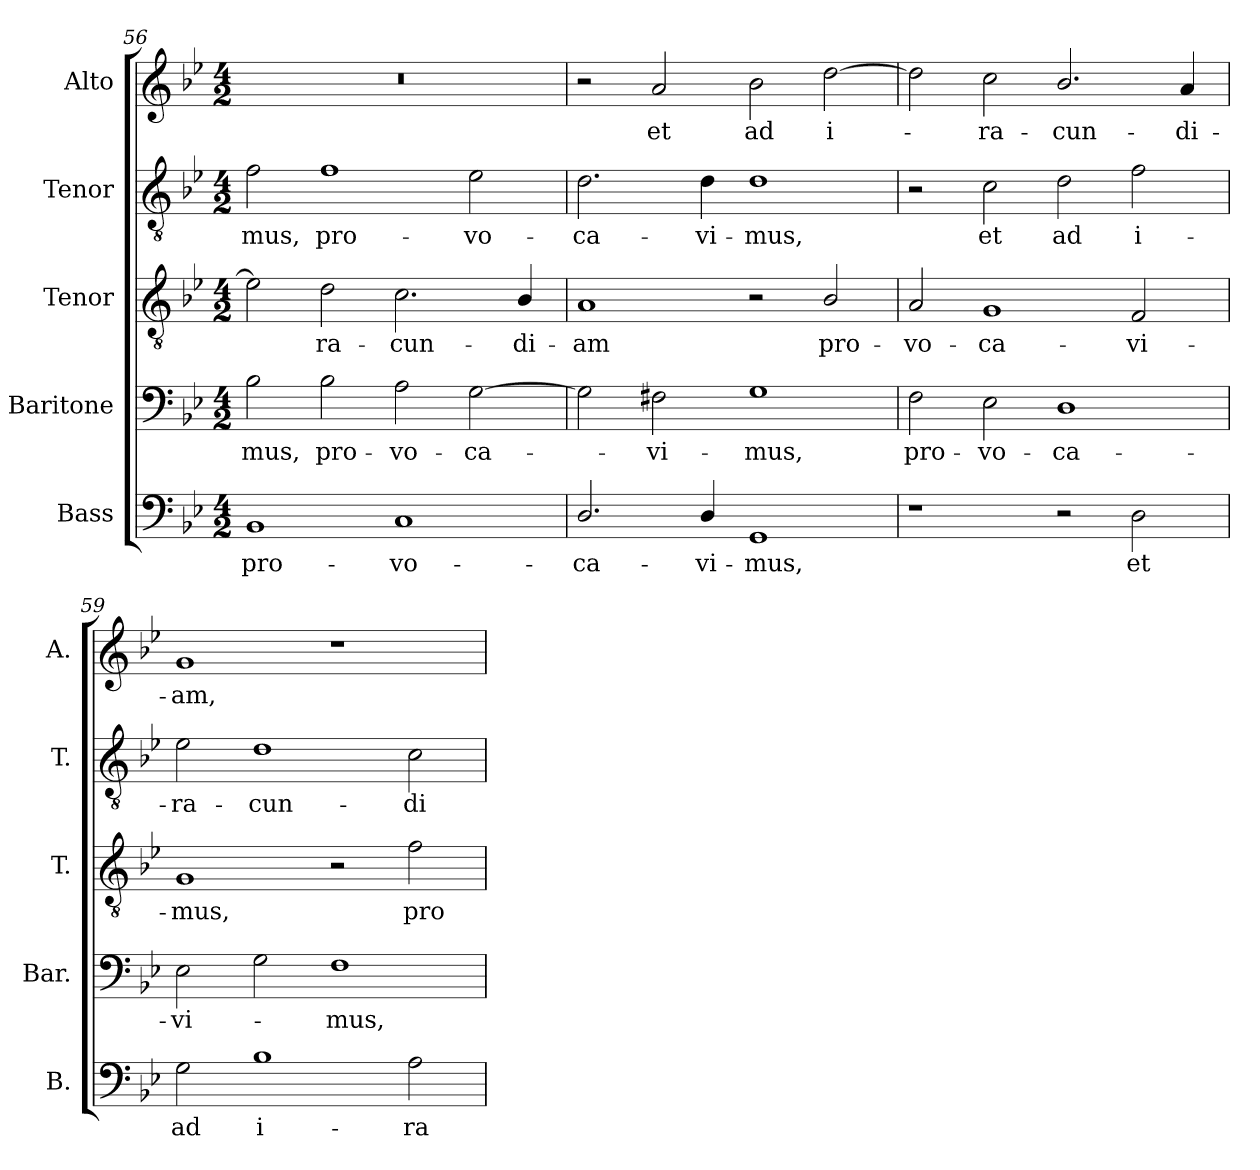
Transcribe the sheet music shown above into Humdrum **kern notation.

**kern	**text	**kern	**text	**kern	**text	**kern	**text	**kern	**text
*part5	*part5	*part4	*part4	*part3	*part3	*part2	*part2	*part1	*part1
*staff5	*staff5	*staff4	*staff4	*staff3	*staff3	*staff2	*staff2	*staff1	*staff1
*I"Bass	*	*I"Baritone	*	*I"Tenor	*	*I"Tenor	*	*I"Alto	*
*I'B.	*	*I'Bar.	*	*I'T.	*	*I'T.	*	*I'A.	*
!!LO:LB:g=z
*clefF4	*	*clefF4	*	*clefGv2	*	*clefGv2	*	*clefG2	*
*	*	*	*	*ITrd7c12	*	*ITrd7c12	*	*	*
*k[b-e-]	*	*k[b-e-]	*	*k[b-e-]	*	*k[b-e-]	*	*k[b-e-]	*
*B-:	*	*B-:	*	*B-:	*	*B-:	*	*B-:	*
*M4/2	*	*M4/2	*	*M4/2	*	*M4/2	*	*M4/2	*
=56	=56	=56	=56	=56	=56	=56	=56	=56	=56
!	!LO:LY:b:color=#000000	!	!	!	!	!	!	!	!
!	!	!	!LO:LY:b:color=#000000	!	!	!	!	!	!
!	!	!	!	!	!	!	!LO:LY:b:color=#000000	!LO:N:vis=1	!
1BB-i	pro-	2B-i\	-mus,	2E-i\]	.	2Fi\	-mus,	0r	.
!	!	!	!LO:LY:b:color=#000000	!	!	!	!	!	!
!	!	!	!	!	!LO:LY:b:color=#000000	!	!	!	!
!	!	!	!	!	!	!	!LO:LY:b:color=#000000	!	!
.	.	2B-i\	pro-	2Di\	-ra-	1Fi	pro-	.	.
!	!LO:LY:b:color=#000000	!	!	!	!	!	!	!	!
!	!	!	!LO:LY:b:color=#000000	!	!	!	!	!	!
!	!	!	!	!	!LO:LY:b:color=#000000	!	!	!	!
1Ci	-vo-	2Ai\	-vo-	2.Ci\	-cun-	.	.	.	.
!	!	!	!LO:LY:b:color=#000000	!	!	!	!	!	!
!	!	!	!	!	!	!	!LO:LY:b:color=#000000	!	!
.	.	[2Gi\	-ca-	.	.	2E-i\	-vo-	.	.
!	!	!	!	!	!LO:LY:b:color=#000000	!	!	!	!
.	.	.	.	4BB-i/	-di-	.	.	.	.
=57	=57	=57	=57	=57	=57	=57	=57	=57	=57
!	!LO:LY:b:color=#000000	!	!	!	!	!	!	!	!
!	!	!	!	!	!LO:LY:b:color=#000000	!	!	!	!
!	!	!	!	!	!	!	!LO:LY:b:color=#000000	!	!
2.Di/	-ca-	2Gi\]	.	1AAi	-am	2.Di\	-ca-	2r	.
!	!	!	!LO:LY:b:color=#000000	!	!	!	!	!	!
!	!	!	!	!	!	!	!	!	!LO:LY:b:color=#000000
.	.	2F#Xi\	-vi-	.	.	.	.	2ai/	et
!	!LO:LY:b:color=#000000	!	!	!	!	!	!	!	!
!	!	!	!	!	!	!	!LO:LY:b:color=#000000	!	!
4Di/	-vi-	.	.	.	.	4Di\	-vi-	.	.
!	!LO:LY:b:color=#000000	!	!	!	!	!	!	!	!
!	!	!	!LO:LY:b:color=#000000	!	!	!	!	!	!
!	!	!	!	!	!	!	!LO:LY:b:color=#000000	!	!
!	!	!	!	!	!	!	!	!	!LO:LY:b:color=#000000
1GGi	-mus,	1Gi	-mus,	2r	.	1Di	-mus,	2b-i\	ad
!	!	!	!	!	!LO:LY:b:color=#000000	!	!	!	!
!	!	!	!	!	!	!	!	!	!LO:LY:b:color=#000000
.	.	.	.	2BB-i/	pro-	.	.	[2ddi\	i-
=58	=58	=58	=58	=58	=58	=58	=58	=58	=58
!	!	!	!LO:LY:b:color=#000000	!	!	!	!	!	!
!	!	!	!	!	!LO:LY:b:color=#000000	!	!	!	!
1r	.	2Fi\	pro-	2AAi/	-vo-	2r	.	2ddi\]	.
!	!	!	!LO:LY:b:color=#000000	!	!	!	!	!	!
!	!	!	!	!	!LO:LY:b:color=#000000	!	!	!	!
!	!	!	!	!	!	!	!LO:LY:b:color=#000000	!	!
!	!	!	!	!	!	!	!	!	!LO:LY:b:color=#000000
.	.	2E-i\	-vo-	1GGi	-ca-	2Ci\	et	2cci\	-ra-
!	!	!	!LO:LY:b:color=#000000	!	!	!	!	!	!
!	!	!	!	!	!	!	!LO:LY:b:color=#000000	!	!
!	!	!	!	!	!	!	!	!	!LO:LY:b:color=#000000
2r	.	1Di	-ca-	.	.	2Di\	ad	2.b-i/	-cun-
!	!LO:LY:b:color=#000000	!	!	!	!	!	!	!	!
!	!	!	!	!	!LO:LY:b:color=#000000	!	!	!	!
!	!	!	!	!	!	!	!LO:LY:b:color=#000000	!	!
2Di\	et	.	.	2FFi/	-vi-	2Fi\	i-	.	.
!	!	!	!	!	!	!	!	!	!LO:LY:b:color=#000000
.	.	.	.	.	.	.	.	4ai/	-di-
=59	=59	=59	=59	=59	=59	=59	=59	=59	=59
!	!LO:LY:b:color=#000000	!	!	!	!	!	!	!	!
!	!	!	!LO:LY:b:color=#000000	!	!	!	!	!	!
!	!	!	!	!	!LO:LY:b:color=#000000	!	!	!	!
!	!	!	!	!	!	!	!LO:LY:b:color=#000000	!	!
!	!	!	!	!	!	!	!	!	!LO:LY:b:color=#000000
2Gi\	ad	2E-i\	-vi-	1GGi	-mus,	2E-i\	-ra-	1gi	-am,
!	!LO:LY:b:color=#000000	!	!	!	!	!	!	!	!
!	!	!	!	!	!	!	!LO:LY:b:color=#000000	!	!
1B-i	i-	2Gi\	.	.	.	1Di	-cun-	.	.
!	!	!	!LO:LY:b:color=#000000	!	!	!	!	!	!
.	.	1Fi	-mus,	2r	.	.	.	1r	.
!	!LO:LY:b:color=#000000	!	!	!	!	!	!	!	!
!	!	!	!	!	!LO:LY:b:color=#000000	!	!	!	!
!	!	!	!	!	!	!	!LO:LY:b:color=#000000	!	!
2Ai\	-ra-	.	.	2Fi\	pro-	2Ci\	-di-	.	.
=	=	=	=	=	=	=	=	=	=
*-	*-	*-	*-	*-	*-	*-	*-	*-	*-
